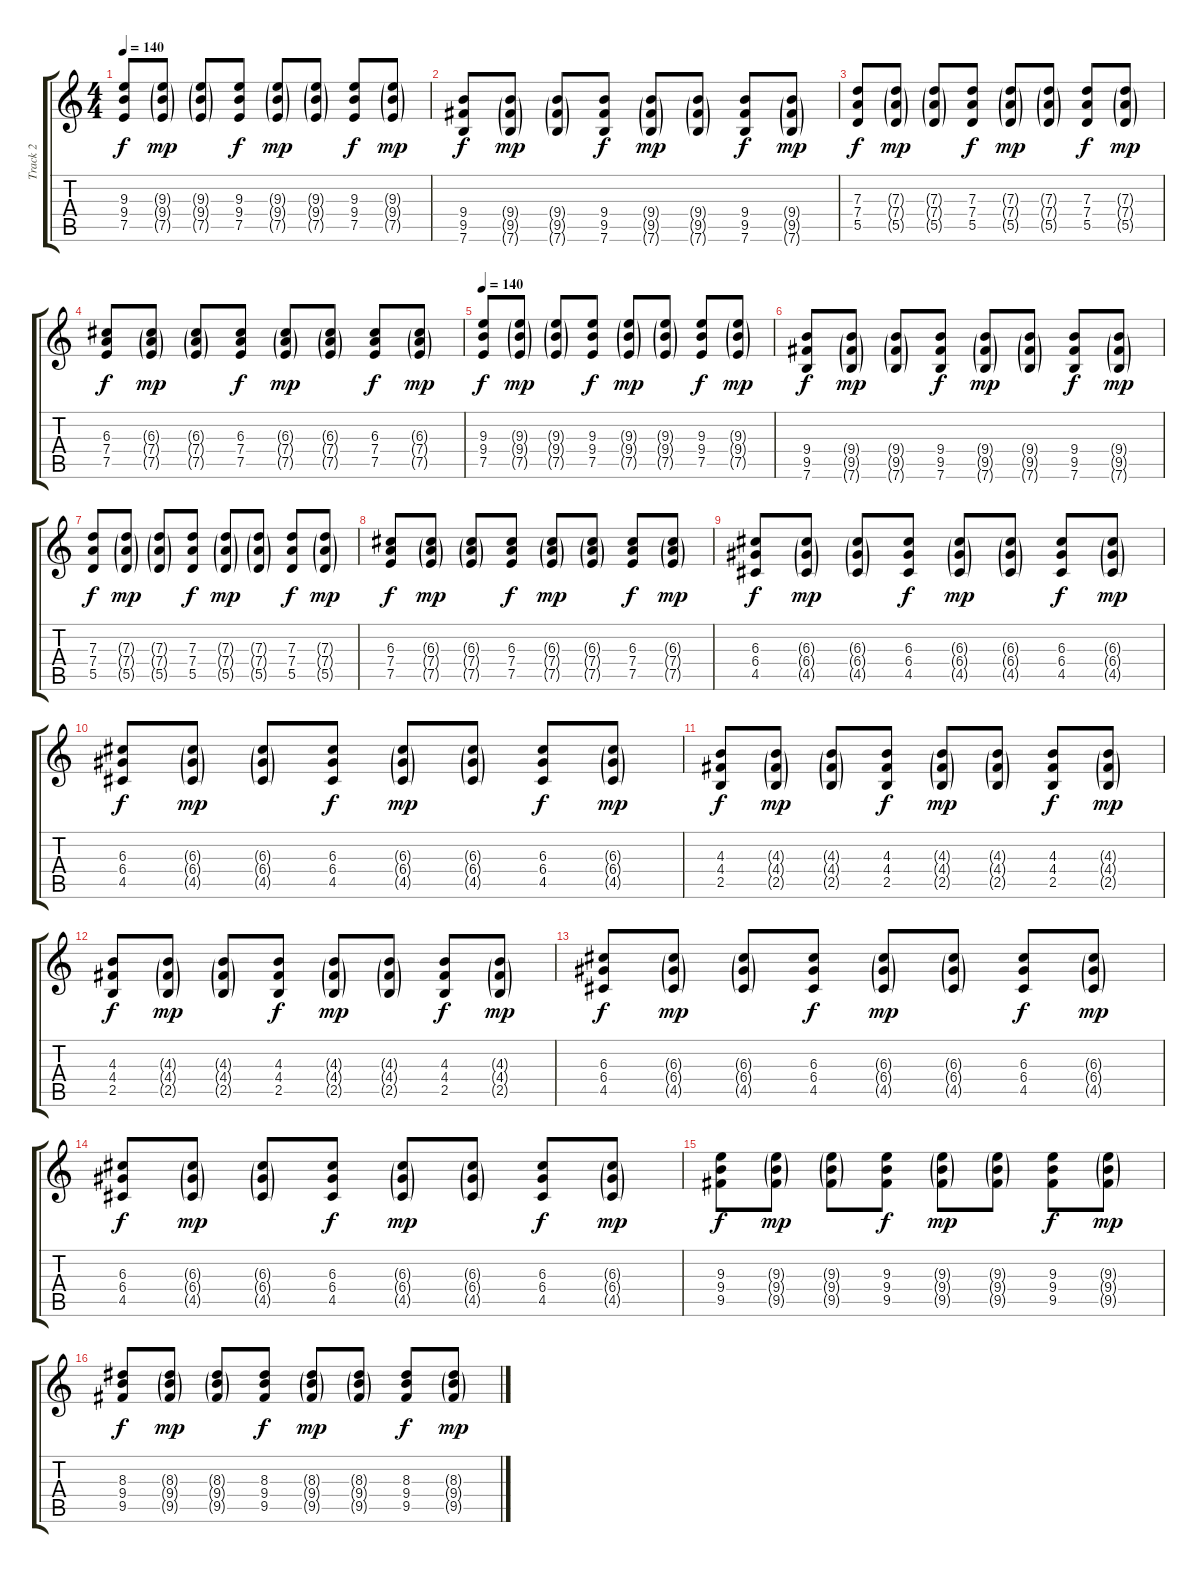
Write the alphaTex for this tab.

\track ("Track 2" "Track 2") {instrument electricguitarmuted}
\staff {score tabs}
\tuning (E4 B3 G3 D3 A2 E2) {hide}
\ts (4 4)
\tempo 140
\clef g2
\ks c
(9.3 9.4 7.5).8{dy f} (9.3{g} 9.4{g} 7.5{g}).8{dy mp} (9.3{g} 9.4{g} 7.5{g}).8 (9.3 9.4 7.5).8{dy f} (9.3{g} 9.4{g} 7.5{g}).8{dy mp} (9.3{g} 9.4{g} 7.5{g}).8 (9.3 9.4 7.5).8{dy f} (9.3{g} 9.4{g} 7.5{g}).8{dy mp} |
(9.4 9.5 7.6).8{dy f} (9.4{g} 9.5{g} 7.6{g}).8{dy mp} (9.4{g} 9.5{g} 7.6{g}).8 (9.4 9.5 7.6).8{dy f} (9.4{g} 9.5{g} 7.6{g}).8{dy mp} (9.4{g} 9.5{g} 7.6{g}).8 (9.4 9.5 7.6).8{dy f} (9.4{g} 9.5{g} 7.6{g}).8{dy mp} |
(7.3 7.4 5.5).8{dy f} (7.3{g} 7.4{g} 5.5{g}).8{dy mp} (7.3{g} 7.4{g} 5.5{g}).8 (7.3 7.4 5.5).8{dy f} (7.3{g} 7.4{g} 5.5{g}).8{dy mp} (7.3{g} 7.4{g} 5.5{g}).8 (7.3 7.4 5.5).8{dy f} (7.3{g} 7.4{g} 5.5{g}).8{dy mp} |
(6.3 7.4 7.5).8{dy f} (6.3{g} 7.4{g} 7.5{g}).8{dy mp} (6.3{g} 7.4{g} 7.5{g}).8 (6.3 7.4 7.5).8{dy f} (6.3{g} 7.4{g} 7.5{g}).8{dy mp} (6.3{g} 7.4{g} 7.5{g}).8 (6.3 7.4 7.5).8{dy f} (6.3{g} 7.4{g} 7.5{g}).8{dy mp} |
\tempo 140
(9.3 9.4 7.5).8{dy f} (9.3{g} 9.4{g} 7.5{g}).8{dy mp} (9.3{g} 9.4{g} 7.5{g}).8 (9.3 9.4 7.5).8{dy f} (9.3{g} 9.4{g} 7.5{g}).8{dy mp} (9.3{g} 9.4{g} 7.5{g}).8 (9.3 9.4 7.5).8{dy f} (9.3{g} 9.4{g} 7.5{g}).8{dy mp} |
(9.4 9.5 7.6).8{dy f} (9.4{g} 9.5{g} 7.6{g}).8{dy mp} (9.4{g} 9.5{g} 7.6{g}).8 (9.4 9.5 7.6).8{dy f} (9.4{g} 9.5{g} 7.6{g}).8{dy mp} (9.4{g} 9.5{g} 7.6{g}).8 (9.4 9.5 7.6).8{dy f} (9.4{g} 9.5{g} 7.6{g}).8{dy mp} |
(7.3 7.4 5.5).8{dy f} (7.3{g} 7.4{g} 5.5{g}).8{dy mp} (7.3{g} 7.4{g} 5.5{g}).8 (7.3 7.4 5.5).8{dy f} (7.3{g} 7.4{g} 5.5{g}).8{dy mp} (7.3{g} 7.4{g} 5.5{g}).8 (7.3 7.4 5.5).8{dy f} (7.3{g} 7.4{g} 5.5{g}).8{dy mp} |
(6.3 7.4 7.5).8{dy f} (6.3{g} 7.4{g} 7.5{g}).8{dy mp} (6.3{g} 7.4{g} 7.5{g}).8 (6.3 7.4 7.5).8{dy f} (6.3{g} 7.4{g} 7.5{g}).8{dy mp} (6.3{g} 7.4{g} 7.5{g}).8 (6.3 7.4 7.5).8{dy f} (6.3{g} 7.4{g} 7.5{g}).8{dy mp} |
(6.3 6.4 4.5).8{dy f} (6.3{g} 6.4{g} 4.5{g}).8{dy mp} (6.3{g} 6.4{g} 4.5{g}).8 (6.3 6.4 4.5).8{dy f} (6.3{g} 6.4{g} 4.5{g}).8{dy mp} (6.3{g} 6.4{g} 4.5{g}).8 (6.3 6.4 4.5).8{dy f} (6.3{g} 6.4{g} 4.5{g}).8{dy mp} |
(6.3 6.4 4.5).8{dy f} (6.3{g} 6.4{g} 4.5{g}).8{dy mp} (6.3{g} 6.4{g} 4.5{g}).8 (6.3 6.4 4.5).8{dy f} (6.3{g} 6.4{g} 4.5{g}).8{dy mp} (6.3{g} 6.4{g} 4.5{g}).8 (6.3 6.4 4.5).8{dy f} (6.3{g} 6.4{g} 4.5{g}).8{dy mp} |
(4.3 4.4 2.5).8{dy f} (4.3{g} 4.4{g} 2.5{g}).8{dy mp} (4.3{g} 4.4{g} 2.5{g}).8 (4.3 4.4 2.5).8{dy f} (4.3{g} 4.4{g} 2.5{g}).8{dy mp} (4.3{g} 4.4{g} 2.5{g}).8 (4.3 4.4 2.5).8{dy f} (4.3{g} 4.4{g} 2.5{g}).8{dy mp} |
(4.3 4.4 2.5).8{dy f} (4.3{g} 4.4{g} 2.5{g}).8{dy mp} (4.3{g} 4.4{g} 2.5{g}).8 (4.3 4.4 2.5).8{dy f} (4.3{g} 4.4{g} 2.5{g}).8{dy mp} (4.3{g} 4.4{g} 2.5{g}).8 (4.3 4.4 2.5).8{dy f} (4.3{g} 4.4{g} 2.5{g}).8{dy mp} |
(6.3 6.4 4.5).8{dy f} (6.3{g} 6.4{g} 4.5{g}).8{dy mp} (6.3{g} 6.4{g} 4.5{g}).8 (6.3 6.4 4.5).8{dy f} (6.3{g} 6.4{g} 4.5{g}).8{dy mp} (6.3{g} 6.4{g} 4.5{g}).8 (6.3 6.4 4.5).8{dy f} (6.3{g} 6.4{g} 4.5{g}).8{dy mp} |
(6.3 6.4 4.5).8{dy f} (6.3{g} 6.4{g} 4.5{g}).8{dy mp} (6.3{g} 6.4{g} 4.5{g}).8 (6.3 6.4 4.5).8{dy f} (6.3{g} 6.4{g} 4.5{g}).8{dy mp} (6.3{g} 6.4{g} 4.5{g}).8 (6.3 6.4 4.5).8{dy f} (6.3{g} 6.4{g} 4.5{g}).8{dy mp} |
(9.3 9.4 9.5).8{dy f} (9.3{g} 9.4{g} 9.5{g}).8{dy mp} (9.3{g} 9.4{g} 9.5{g}).8 (9.3 9.4 9.5).8{dy f} (9.3{g} 9.4{g} 9.5{g}).8{dy mp} (9.3{g} 9.4{g} 9.5{g}).8 (9.3 9.4 9.5).8{dy f} (9.3{g} 9.4{g} 9.5{g}).8{dy mp} |
(8.3 9.4 9.5).8{dy f} (8.3{g} 9.4{g} 9.5{g}).8{dy mp} (8.3{g} 9.4{g} 9.5{g}).8 (8.3 9.4 9.5).8{dy f} (8.3{g} 9.4{g} 9.5{g}).8{dy mp} (8.3{g} 9.4{g} 9.5{g}).8 (8.3 9.4 9.5).8{dy f} (8.3{g} 9.4{g} 9.5{g}).8{dy mp}
